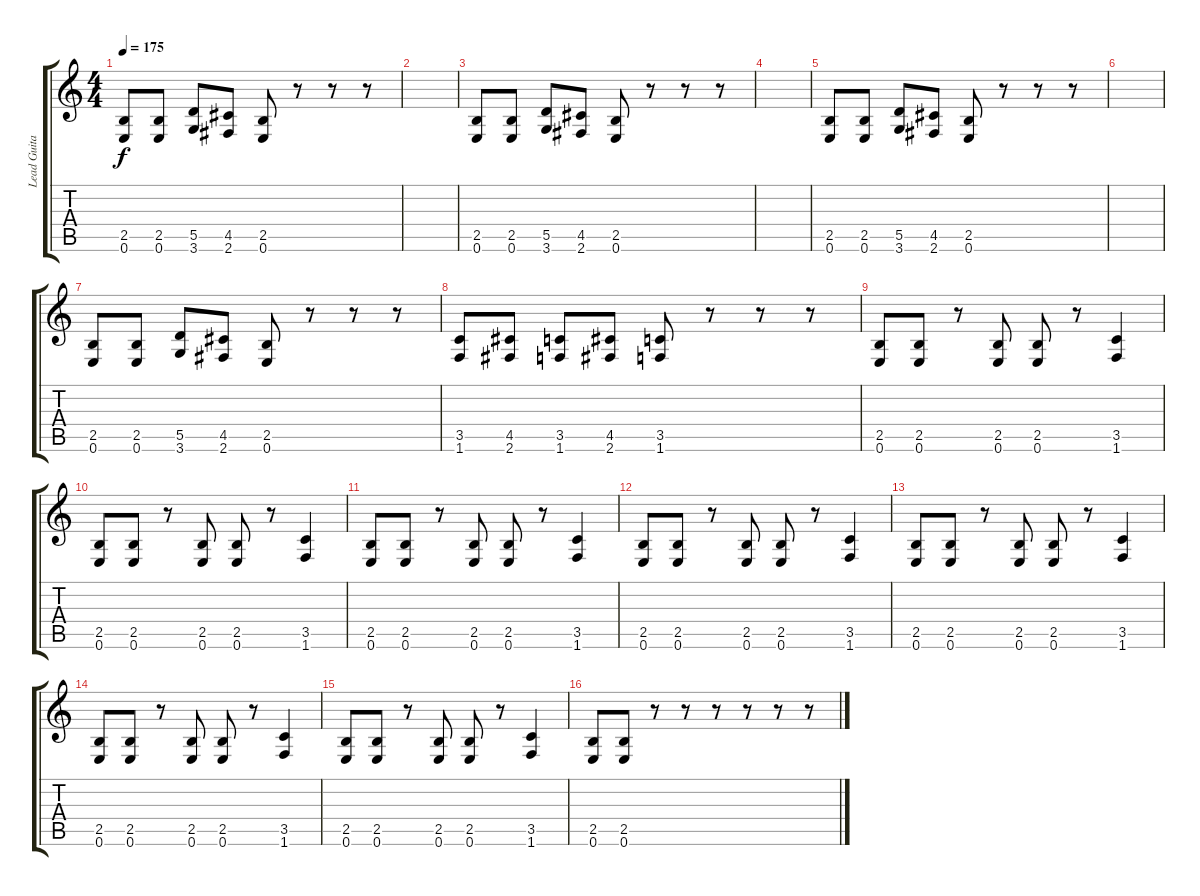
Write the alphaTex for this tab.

\track ("Lead Guitar" "Lead Guita") {instrument distortionguitar}
\staff {score tabs}
\tuning (E4 B3 G3 D3 A2 E2) {hide}
\ts (4 4)
\tempo 175
\clef g2
\ks c
(2.5 0.6).8{dy f} (2.5 0.6).8 (5.5 3.6).8 (4.5 2.6).8 (2.5 0.6).8 r.8 r.8 r.8 |
|
(2.5 0.6).8 (2.5 0.6).8 (5.5 3.6).8 (4.5 2.6).8 (2.5 0.6).8 r.8 r.8 r.8 |
|
(2.5 0.6).8 (2.5 0.6).8 (5.5 3.6).8 (4.5 2.6).8 (2.5 0.6).8 r.8 r.8 r.8 |
|
(2.5 0.6).8 (2.5 0.6).8 (5.5 3.6).8 (4.5 2.6).8 (2.5 0.6).8 r.8 r.8 r.8 |
(3.5 1.6).8 (4.5 2.6).8 (3.5 1.6).8 (4.5 2.6).8 (3.5 1.6).8 r.8 r.8 r.8 |
(2.5 0.6).8 (2.5 0.6).8 r.8 (2.5 0.6).8 (2.5 0.6).8 r.8 (3.5 1.6).4 |
(2.5 0.6).8 (2.5 0.6).8 r.8 (2.5 0.6).8 (2.5 0.6).8 r.8 (3.5 1.6).4 |
(2.5 0.6).8 (2.5 0.6).8 r.8 (2.5 0.6).8 (2.5 0.6).8 r.8 (3.5 1.6).4 |
(2.5 0.6).8 (2.5 0.6).8 r.8 (2.5 0.6).8 (2.5 0.6).8 r.8 (3.5 1.6).4 |
(2.5 0.6).8 (2.5 0.6).8 r.8 (2.5 0.6).8 (2.5 0.6).8 r.8 (3.5 1.6).4 |
(2.5 0.6).8 (2.5 0.6).8 r.8 (2.5 0.6).8 (2.5 0.6).8 r.8 (3.5 1.6).4 |
(2.5 0.6).8 (2.5 0.6).8 r.8 (2.5 0.6).8 (2.5 0.6).8 r.8 (3.5 1.6).4 |
(2.5 0.6).8 (2.5 0.6).8 r.8 r.8 r.8 r.8 r.8 r.8
